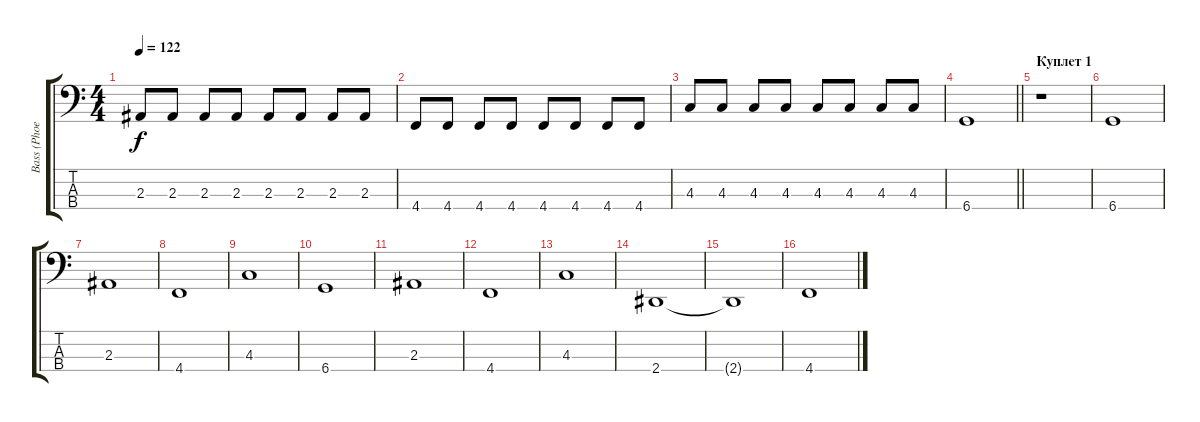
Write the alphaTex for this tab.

\track ("Bass (Phoenix)" "Bass (Phoe") {instrument electricbassfinger}
\staff {score tabs}
\tuning (Gb2 Db2 Ab1 Db1) {hide}
\ts (4 4)
\tempo 122
\clef f4
\ks c
2.3.8{dy f} 2.3.8 2.3.8 2.3.8 2.3.8 2.3.8 2.3.8 2.3.8 |
4.4.8 4.4.8 4.4.8 4.4.8 4.4.8 4.4.8 4.4.8 4.4.8 |
4.3.8 4.3.8 4.3.8 4.3.8 4.3.8 4.3.8 4.3.8 4.3.8 |
\barLineRight lightlight
6.4.1{volume 0} |
\section ("" "Куплет 1")
r.1{volume 15} |
6.4.1 |
2.3.1 |
4.4.1 |
4.3.1 |
6.4.1 |
2.3.1 |
4.4.1 |
4.3.1 |
2.4.1 |
2.4{t}.1 |
4.4.1
